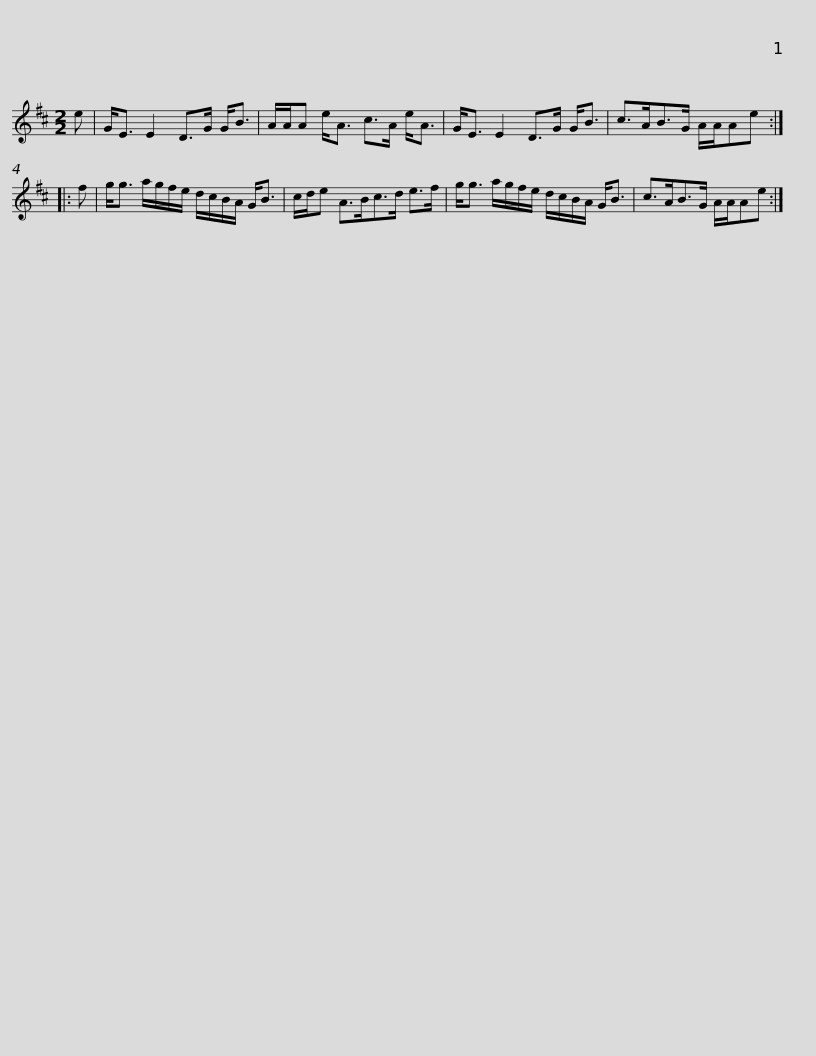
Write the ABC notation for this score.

X:1
L:1/8
M:2/2
I:linebreak $
K:D
V:1 treble
V:1
 e | G<E E2 D>G G<B | A/A/A e<A c>A e<A | G<E E2 D>G G<B | c>AB>G A/A/Ae :: %5
 f |$ g<g a/g/f/e/ d/c/B/A/ G<B | c/d/e A>Bc>d e>f | g<g a/g/f/e/ d/c/B/A/ G<B | c>AB>G A/A/Ae :| %10
